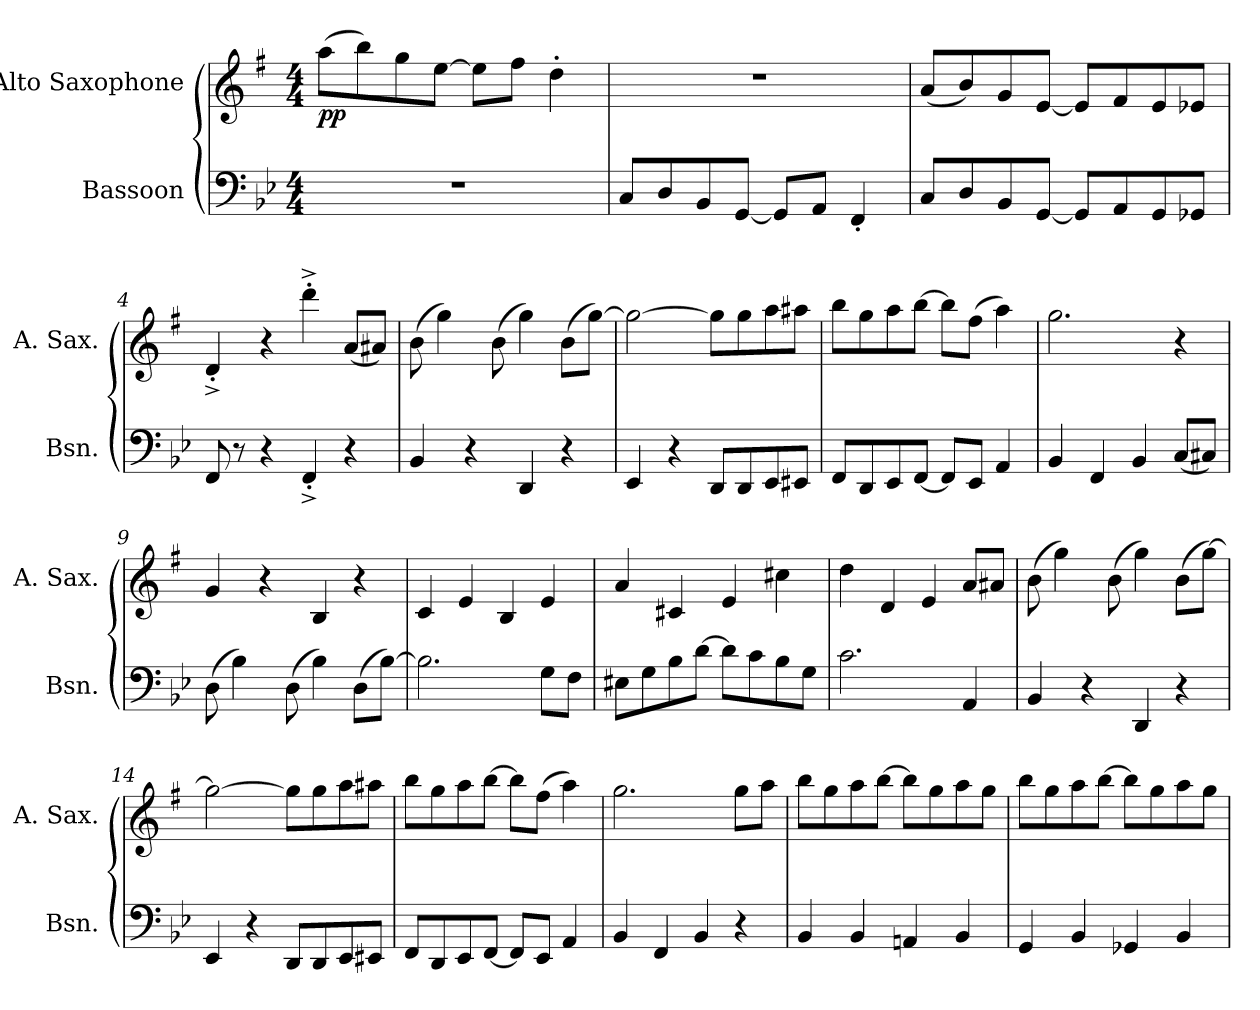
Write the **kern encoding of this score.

**kern	**kern	**dynam
*part2	*part1	*part1
*staff2	*staff1	*staff1
*I"Bassoon	*I"Alto Saxophone	*
*I'Bsn.	*I'A. Sax.	*
*clefF4	*clefG2	*
*	*ITrd5c9	*
*k[b-e-]	*k[b-e-]	*
*M4/4	*M4/4	*
=1	=1	=1
!	!	!LO:DY:b
1r	(>8cc\L	pp
.	8dd\)	.
.	8b-\	.
.	[8g\J	.
.	8g\L]	.
.	8a\J	.
.	4f'\	.
=2	=2	=2
8C/L	1r	.
8D/	.	.
8BB-/	.	.
[8GG/J	.	.
8GG/L]	.	.
8AA/J	.	.
4FF'/	.	.
=3	=3	=3
8C/L	(<8c/L	.
8D/	8d/)	.
8BB-/	8B-/	.
[8GG/J	[8G/J	.
8GG/L]	8G/L]	.
8AA/	8A/	.
8GG/	8G/	.
8GG-X/J	8G-X/J	.
=4	=4	=4
8FF/	4F'^/	.
8r	.	.
4r	4r	.
4FF'^/	4ff'^\	.
4r	(<8c/L	.
.	8c#X/J)	.
!!LO:LB:g=z
=5	=5	=5
4BB-/	(>8d\	.
.	4b-\)	.
4r	.	.
.	(>8d\	.
4DD/	4b-\)	.
4r	(>8d\L	.
.	[8b-\J)	.
=6	=6	=6
4EE-/	2b-\_	.
4r	.	.
8DD/L	8b-\L]	.
8DD/	8b-\	.
8EE-/	8cc\	.
8EE#X/J	8cc#X\J	.
=7	=7	=7
8FF/L	8dd\L	.
8DD/	8b-\	.
8EE-/	8cc\	.
[8FF/J	[8dd\J	.
8FF/L]	8dd\L]	.
8EE-/J	(>8a\J	.
4AA/	4cc\)	.
=8	=8	=8
4BB-/	2.b-\	.
4FF/	.	.
4BB-/	.	.
(<8C/L	4r	.
8C#X/J)	.	.
=9	=9	=9
(>8D\	4B-/	.
4B-\)	.	.
.	4r	.
(>8D\	.	.
4B-\)	4D/	.
(>8D\L	4r	.
[8B-\J)	.	.
!!LO:LB:g=z
=10	=10	=10
2.B-\]	4E-/	.
.	4G/	.
.	4D/	.
8G\L	4G/	.
8F\J	.	.
=11	=11	=11
8E#X\L	4c/	.
8G\	.	.
8B-\	4En/	.
[8d\J	.	.
8d\L]	4G/	.
8c\	.	.
8B-\	4en\	.
8G\J	.	.
=12	=12	=12
2.c\	4f\	.
.	4F/	.
.	4G/	.
4AA/	8c/L	.
.	8c#X/J	.
=13	=13	=13
4BB-/	(>8d\	.
.	4b-\)	.
4r	.	.
.	(>8d\	.
4DD/	4b-\)	.
4r	(>8d\L	.
.	[8b-\J)	.
=14	=14	=14
4EE-/	2b-\_	.
4r	.	.
8DD/L	8b-\L]	.
8DD/	8b-\	.
8EE-/	8cc\	.
8EE#X/J	8cc#X\J	.
!!LO:LB:g=z
=15	=15	=15
8FF/L	8dd\L	.
8DD/	8b-\	.
8EE-/	8cc\	.
[8FF/J	[8dd\J	.
8FF/L]	8dd\L]	.
8EE-/J	(>8a\J	.
4AA/	4cc\)	.
=16	=16	=16
4BB-/	2.b-\	.
4FF/	.	.
4BB-/	.	.
4r	8b-\L	.
.	8cc\J	.
=17	=17	=17
4BB-/	8dd\L	.
.	8b-\	.
4BB-/	8cc\	.
.	[8dd\J	.
4AAn/	8dd\L]	.
.	8b-\	.
4BB-/	8cc\	.
.	8b-\J	.
=18	=18	=18
4GG/	8dd\L	.
.	8b-\	.
4BB-/	8cc\	.
.	[8dd\J	.
4GG-X/	8dd\L]	.
.	8b-\	.
4BB-/	8cc\	.
.	8b-\J	.
=	=	=
*-	*-	*-
